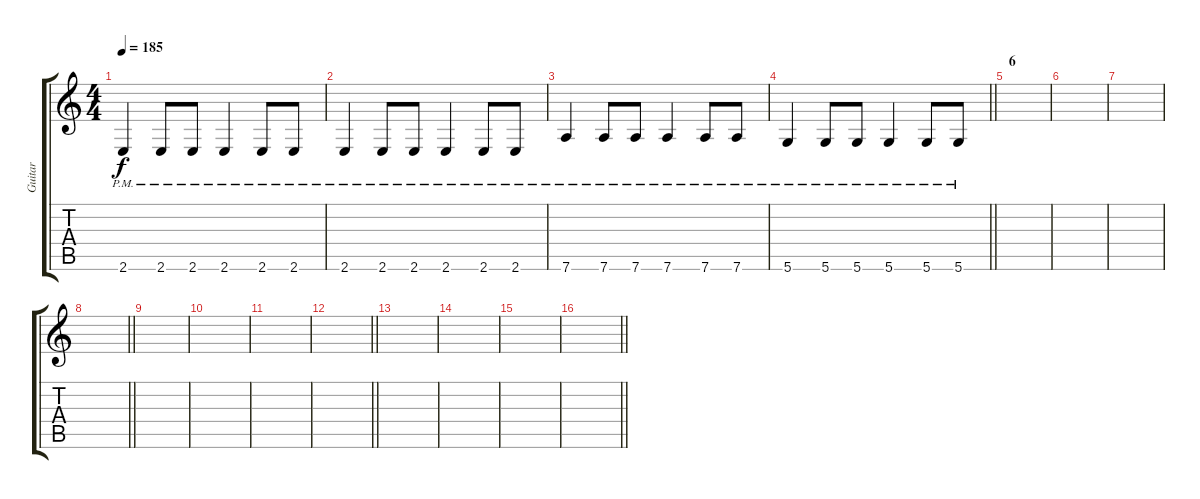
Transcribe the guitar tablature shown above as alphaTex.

\track ("Guitar" "Guitar") {instrument overdrivenguitar}
\staff {score tabs}
\tuning (D4 A3 F3 C3 G2 D2) {hide}
\ts (4 4)
\tempo 185
\clef g2
\ks c
2.6{pm}.4{dy f} 2.6{pm}.8 2.6{pm}.8 2.6{pm}.4 2.6{pm}.8 2.6{pm}.8 |
2.6{pm}.4 2.6{pm}.8 2.6{pm}.8 2.6{pm}.4 2.6{pm}.8 2.6{pm}.8 |
7.6{pm}.4 7.6{pm}.8 7.6{pm}.8 7.6{pm}.4 7.6{pm}.8 7.6{pm}.8 |
\barLineRight lightlight
5.6{pm}.4 5.6{pm}.8 5.6{pm}.8 5.6{pm}.4 5.6{pm}.8 5.6{pm}.8 |
\section ("" "6")
|
|
|
\barLineRight lightlight
|
|
|
|
\barLineRight lightlight
|
\section ("" "")
|
|
|
\barLineRight lightlight
